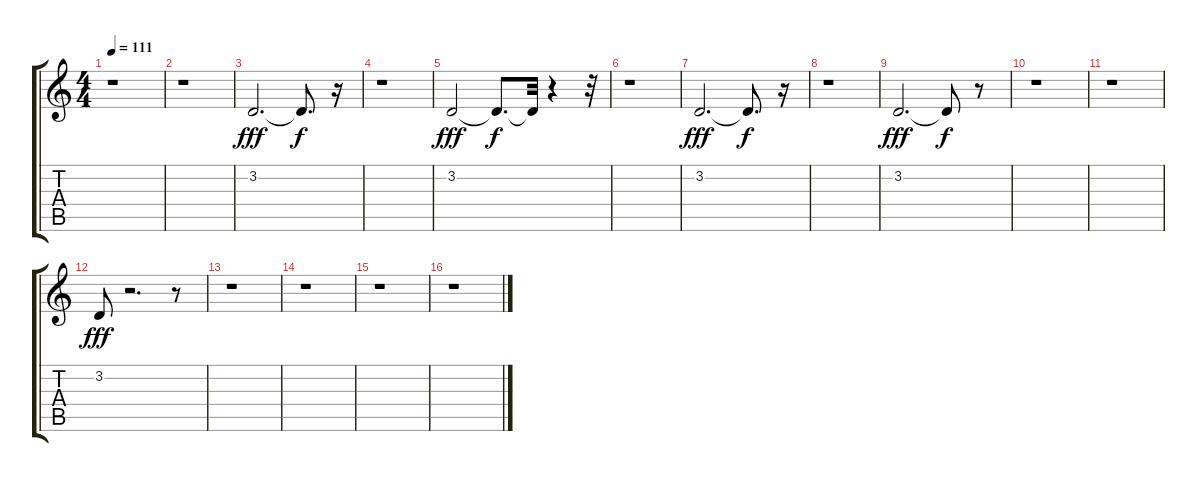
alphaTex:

\track "" {instrument synthstrings1}
\staff {score tabs}
\tuning (E4 B3 G3 D3 A2 E2) {hide}
\ts (4 4)
\tempo 111
\clef g2
\ks c
r.1{dy f} |
r.1 |
3.2.2{d dy fff} 3.2{t}.8{d dy f} r.16 |
r.1 |
3.2.2{dy fff} 3.2{t}.8{d dy f} 3.2{t}.32 r.4 r.32 |
r.1 |
3.2.2{d dy fff} 3.2{t}.8{d dy f} r.16 |
r.1 |
3.2.2{d dy fff} 3.2{t}.8{dy f} r.8 |
r.1 |
r.1 |
3.2.8{dy fff} r.2{d} r.8 |
r.1 |
r.1 |
r.1 |
r.1
